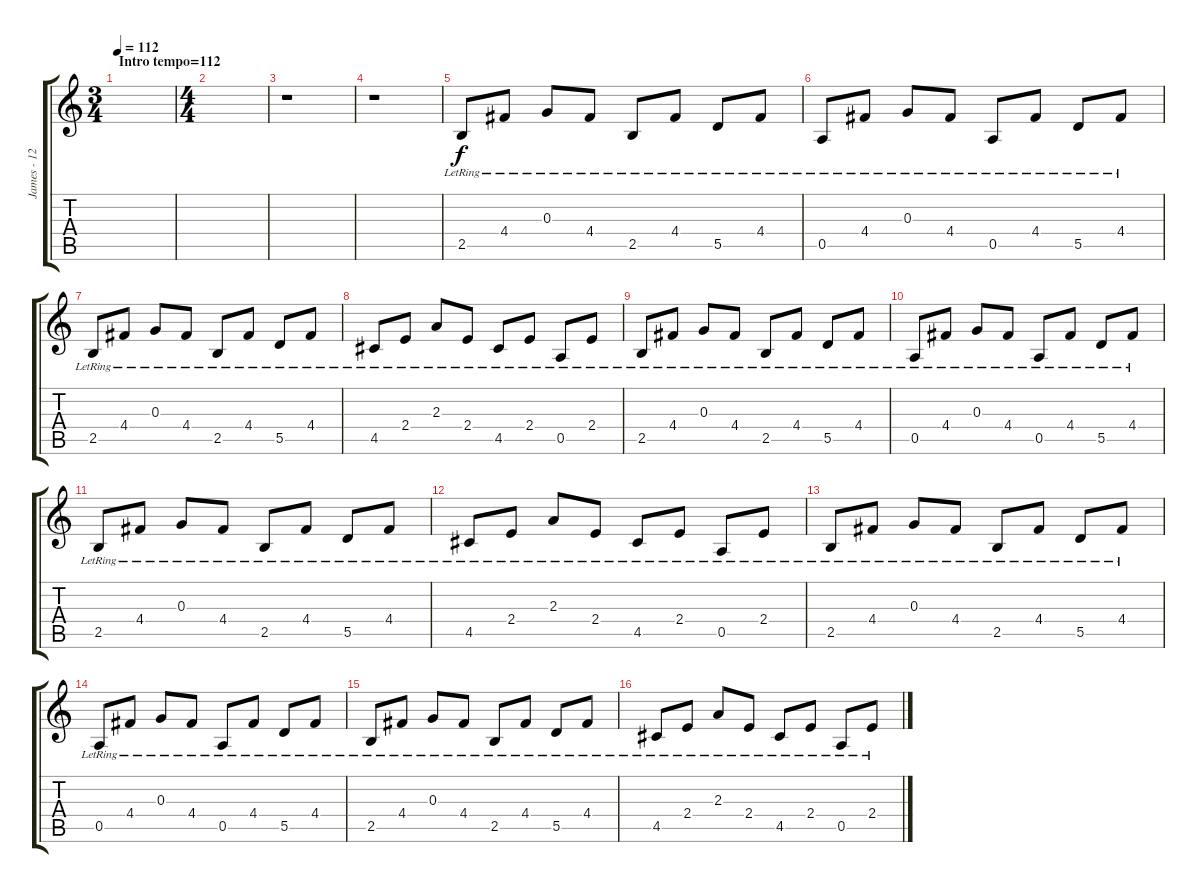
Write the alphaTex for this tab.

\track ("James - 12 String Acoustic 2" "James - 12") {instrument acousticguitarsteel}
\staff {score tabs}
\tuning (E4 B3 G3 D3 A2 E2) {hide}
\ts (3 4)
\section ("" "Intro tempo=112")
\tempo 112
\clef g2
\ks c
|
\ts (4 4)
|
r.1 |
r.1 |
2.5{lr}.8 4.4{lr}.8 0.3{lr}.8 4.4{lr}.8 2.5{lr}.8 4.4{lr}.8 5.5{lr}.8 4.4{lr}.8 |
0.5{lr}.8 4.4{lr}.8 0.3{lr}.8 4.4{lr}.8 0.5{lr}.8 4.4{lr}.8 5.5{lr}.8 4.4{lr}.8 |
2.5{lr}.8 4.4{lr}.8 0.3{lr}.8 4.4{lr}.8 2.5{lr}.8 4.4{lr}.8 5.5{lr}.8 4.4{lr}.8 |
4.5{lr}.8 2.4{lr}.8 2.3{lr}.8 2.4{lr}.8 4.5{lr}.8 2.4{lr}.8 0.5{lr}.8 2.4{lr}.8 |
2.5{lr}.8 4.4{lr}.8 0.3{lr}.8 4.4{lr}.8 2.5{lr}.8 4.4{lr}.8 5.5{lr}.8 4.4{lr}.8 |
0.5{lr}.8 4.4{lr}.8 0.3{lr}.8 4.4{lr}.8 0.5{lr}.8 4.4{lr}.8 5.5{lr}.8 4.4{lr}.8 |
2.5{lr}.8 4.4{lr}.8 0.3{lr}.8 4.4{lr}.8 2.5{lr}.8 4.4{lr}.8 5.5{lr}.8 4.4{lr}.8 |
4.5{lr}.8 2.4{lr}.8 2.3{lr}.8 2.4{lr}.8 4.5{lr}.8 2.4{lr}.8 0.5{lr}.8 2.4{lr}.8 |
2.5{lr}.8 4.4{lr}.8 0.3{lr}.8 4.4{lr}.8 2.5{lr}.8 4.4{lr}.8 5.5{lr}.8 4.4{lr}.8 |
0.5{lr}.8 4.4{lr}.8 0.3{lr}.8 4.4{lr}.8 0.5{lr}.8 4.4{lr}.8 5.5{lr}.8 4.4{lr}.8 |
2.5{lr}.8 4.4{lr}.8 0.3{lr}.8 4.4{lr}.8 2.5{lr}.8 4.4{lr}.8 5.5{lr}.8 4.4{lr}.8 |
4.5{lr}.8 2.4{lr}.8 2.3{lr}.8 2.4{lr}.8 4.5{lr}.8 2.4{lr}.8 0.5{lr}.8 2.4{lr}.8
